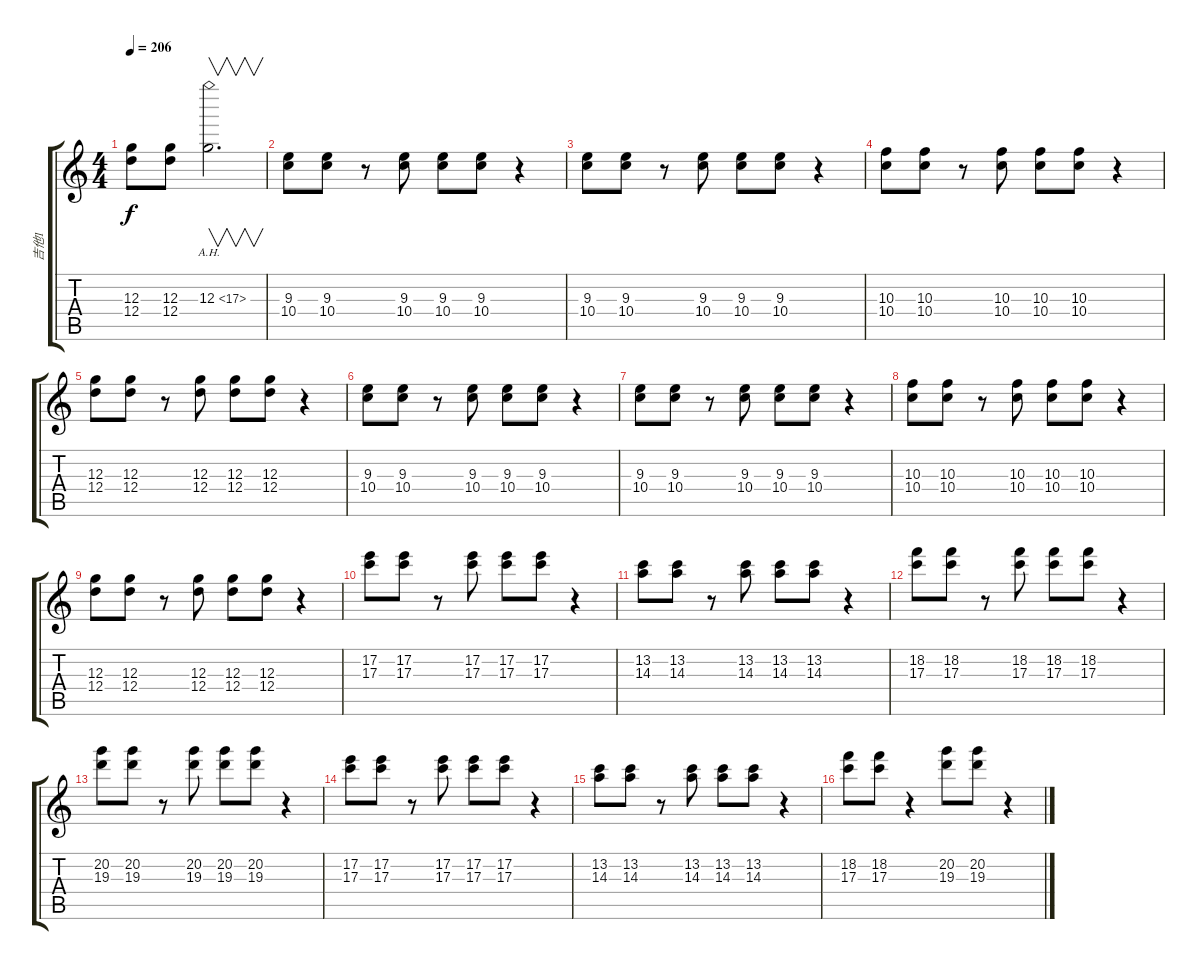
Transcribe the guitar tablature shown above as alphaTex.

\track ("吉他1" "吉他1") {instrument distortionguitar}
\staff {score tabs}
\tuning (E4 B3 G3 D3 A2 E2) {hide}
\ts (4 4)
\tempo 206
\clef g2
\ks c
(12.3 12.4).8{dy f} (12.3 12.4).8 12.3{ah 5}.2{v d} |
(9.3 10.4).8 (9.3 10.4).8 r.8 (9.3 10.4).8 (9.3 10.4).8 (9.3 10.4).8 r.4 |
(9.3 10.4).8 (9.3 10.4).8 r.8 (9.3 10.4).8 (9.3 10.4).8 (9.3 10.4).8 r.4 |
(10.3 10.4).8 (10.3 10.4).8 r.8 (10.3 10.4).8 (10.3 10.4).8 (10.3 10.4).8 r.4 |
(12.3 12.4).8 (12.3 12.4).8 r.8 (12.3 12.4).8 (12.3 12.4).8 (12.3 12.4).8 r.4 |
(9.3 10.4).8 (9.3 10.4).8 r.8 (9.3 10.4).8 (9.3 10.4).8 (9.3 10.4).8 r.4 |
(9.3 10.4).8 (9.3 10.4).8 r.8 (9.3 10.4).8 (9.3 10.4).8 (9.3 10.4).8 r.4 |
(10.3 10.4).8 (10.3 10.4).8 r.8 (10.3 10.4).8 (10.3 10.4).8 (10.3 10.4).8 r.4 |
(12.3 12.4).8 (12.3 12.4).8 r.8 (12.3 12.4).8 (12.3 12.4).8 (12.3 12.4).8 r.4 |
(17.2 17.3).8 (17.2 17.3).8 r.8 (17.2 17.3).8 (17.2 17.3).8 (17.2 17.3).8 r.4 |
(13.2 14.3).8 (13.2 14.3).8 r.8 (13.2 14.3).8 (13.2 14.3).8 (13.2 14.3).8 r.4 |
(18.2 17.3).8 (18.2 17.3).8 r.8 (18.2 17.3).8 (18.2 17.3).8 (18.2 17.3).8 r.4 |
(20.2 19.3).8 (20.2 19.3).8 r.8 (20.2 19.3).8 (20.2 19.3).8 (20.2 19.3).8 r.4 |
(17.2 17.3).8 (17.2 17.3).8 r.8 (17.2 17.3).8 (17.2 17.3).8 (17.2 17.3).8 r.4 |
(13.2 14.3).8 (13.2 14.3).8 r.8 (13.2 14.3).8 (13.2 14.3).8 (13.2 14.3).8 r.4 |
(18.2 17.3).8 (18.2 17.3).8 r.4 (20.2 19.3).8 (20.2 19.3).8 r.4
